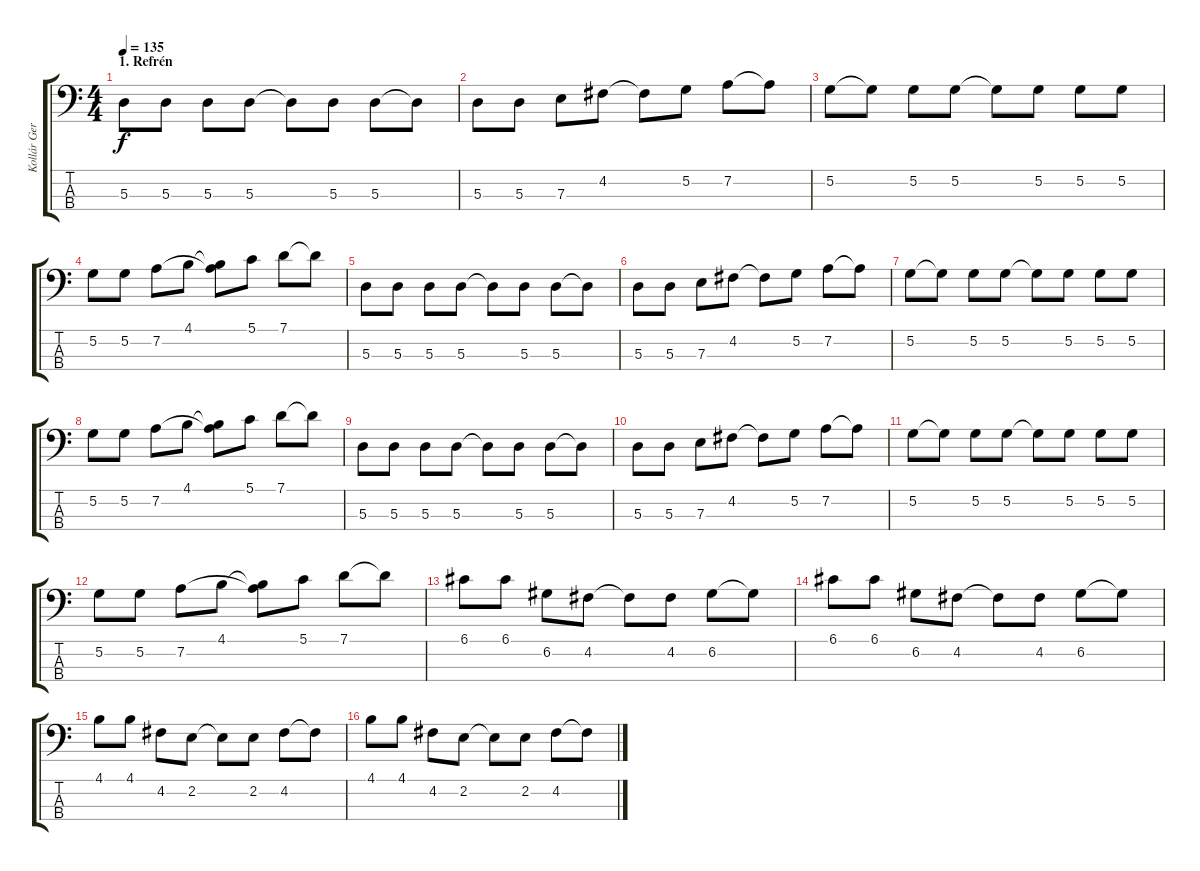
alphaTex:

\track ("Kollár Gergõ - Basszus" "Kollár Ger") {instrument electricbassfinger}
\staff {score tabs}
\tuning (G2 D2 A1 E1) {hide}
\ts (4 4)
\section ("" "1. Refrén")
\tempo 135
\clef f4
\ks c
5.3.8{dy f} 5.3.8 5.3.8 5.3.8 5.3{t}.8 5.3.8 5.3.8 5.3{t}.8 |
5.3.8 5.3.8 7.3.8 4.2.8 4.2{t}.8 5.2.8 7.2.8 7.2{t}.8 |
5.2.8 5.2{t}.8 5.2.8 5.2.8 5.2{t}.8 5.2.8 5.2.8 5.2.8 |
5.2.8 5.2.8 7.2.8 4.1.8 (4.1{t} 7.2{t}).8 5.1.8 7.1.8 7.1{t}.8 |
5.3.8 5.3.8 5.3.8 5.3.8 5.3{t}.8 5.3.8 5.3.8 5.3{t}.8 |
5.3.8 5.3.8 7.3.8 4.2.8 4.2{t}.8 5.2.8 7.2.8 7.2{t}.8 |
5.2.8 5.2{t}.8 5.2.8 5.2.8 5.2{t}.8 5.2.8 5.2.8 5.2.8 |
5.2.8 5.2.8 7.2.8 4.1.8 (4.1{t} 7.2{t}).8 5.1.8 7.1.8 7.1{t}.8 |
5.3.8 5.3.8 5.3.8 5.3.8 5.3{t}.8 5.3.8 5.3.8 5.3{t}.8 |
5.3.8 5.3.8 7.3.8 4.2.8 4.2{t}.8 5.2.8 7.2.8 7.2{t}.8 |
5.2.8 5.2{t}.8 5.2.8 5.2.8 5.2{t}.8 5.2.8 5.2.8 5.2.8 |
5.2.8 5.2.8 7.2.8 4.1.8 (4.1{t} 7.2{t}).8 5.1.8 7.1.8 7.1{t}.8 |
6.1.8 6.1.8 6.2.8 4.2.8 4.2{t}.8 4.2.8 6.2.8 6.2{t}.8 |
6.1.8 6.1.8 6.2.8 4.2.8 4.2{t}.8 4.2.8 6.2.8 6.2{t}.8 |
4.1.8 4.1.8 4.2.8 2.2.8 2.2{t}.8 2.2.8 4.2.8 4.2{t}.8 |
4.1.8 4.1.8 4.2.8 2.2.8 2.2{t}.8 2.2.8 4.2.8 4.2{t}.8
